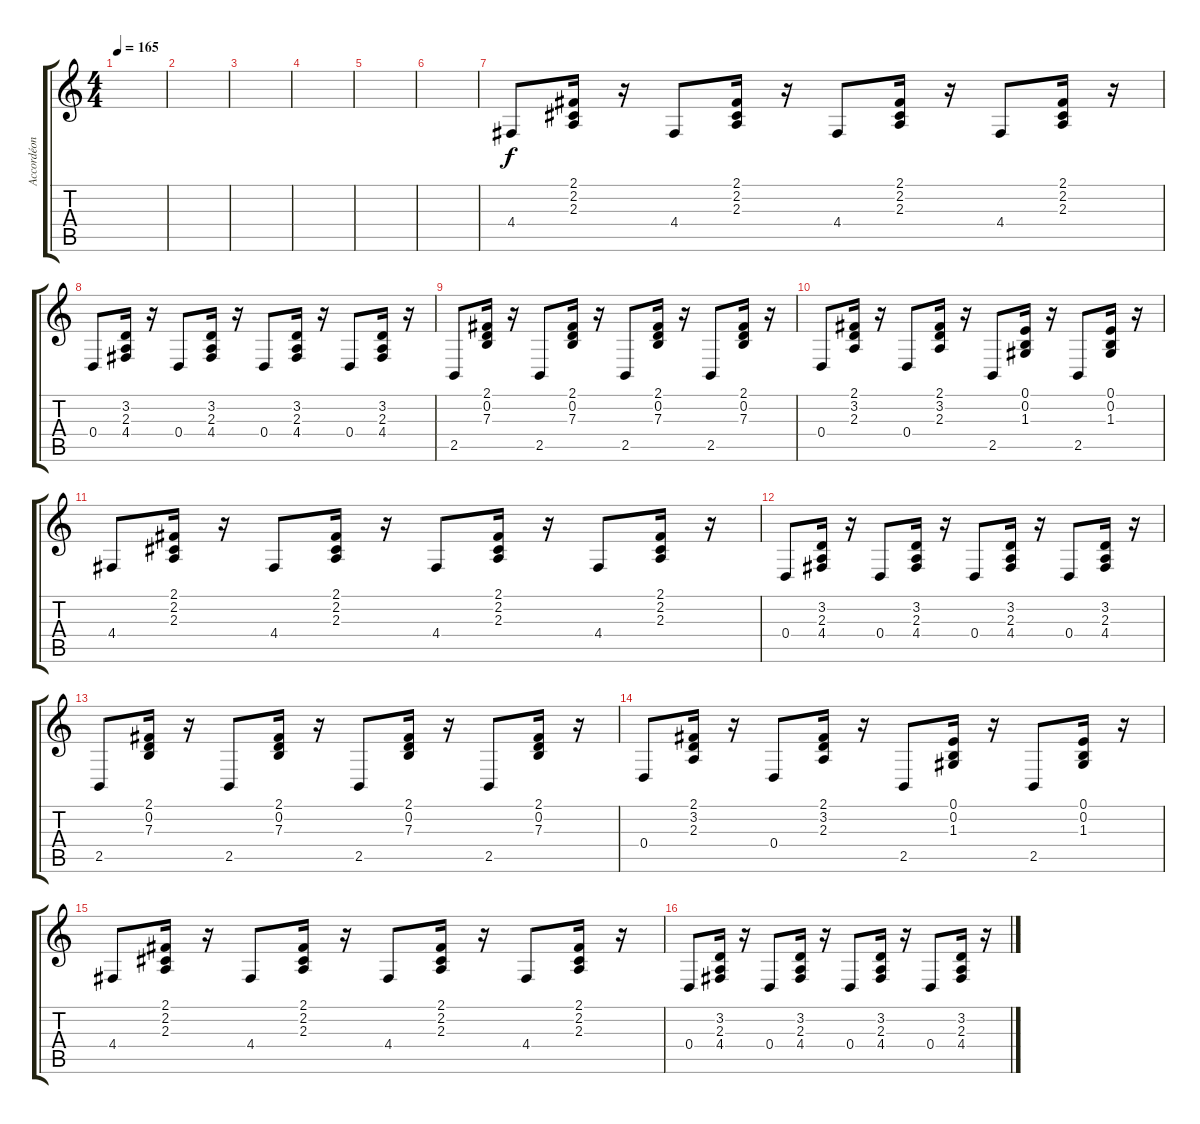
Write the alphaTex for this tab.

\track ("Accordéon 1" "Accordéon ") {instrument accordion}
\staff {score tabs}
\tuning (E4 B3 G3 D3 A2 E2) {hide}
\ts (4 4)
\tempo 165
\clef g2
\ks c
|
|
|
|
|
|
4.4.8 (2.1 2.2 2.3).16 r.16 4.4.8 (2.1 2.2 2.3).16 r.16 4.4.8 (2.1 2.2 2.3).16 r.16 4.4.8 (2.1 2.2 2.3).16 r.16 |
0.4.8 (3.2 2.3 4.4).16 r.16 0.4.8 (3.2 2.3 4.4).16 r.16 0.4.8 (3.2 2.3 4.4).16 r.16 0.4.8 (3.2 2.3 4.4).16 r.16 |
2.5.8 (2.1 0.2 7.3).16 r.16 2.5.8 (2.1 0.2 7.3).16 r.16 2.5.8 (2.1 0.2 7.3).16 r.16 2.5.8 (2.1 0.2 7.3).16 r.16 |
0.4.8 (2.1 3.2 2.3).16 r.16 0.4.8 (2.1 3.2 2.3).16 r.16 2.5.8 (0.1 0.2 1.3).16 r.16 2.5.8 (0.1 0.2 1.3).16 r.16 |
4.4.8 (2.1 2.2 2.3).16 r.16 4.4.8 (2.1 2.2 2.3).16 r.16 4.4.8 (2.1 2.2 2.3).16 r.16 4.4.8 (2.1 2.2 2.3).16 r.16 |
0.4.8 (3.2 2.3 4.4).16 r.16 0.4.8 (3.2 2.3 4.4).16 r.16 0.4.8 (3.2 2.3 4.4).16 r.16 0.4.8 (3.2 2.3 4.4).16 r.16 |
2.5.8 (2.1 0.2 7.3).16 r.16 2.5.8 (2.1 0.2 7.3).16 r.16 2.5.8 (2.1 0.2 7.3).16 r.16 2.5.8 (2.1 0.2 7.3).16 r.16 |
0.4.8 (2.1 3.2 2.3).16 r.16 0.4.8 (2.1 3.2 2.3).16 r.16 2.5.8 (0.1 0.2 1.3).16 r.16 2.5.8 (0.1 0.2 1.3).16 r.16 |
4.4.8 (2.1 2.2 2.3).16 r.16 4.4.8 (2.1 2.2 2.3).16 r.16 4.4.8 (2.1 2.2 2.3).16 r.16 4.4.8 (2.1 2.2 2.3).16 r.16 |
0.4.8 (3.2 2.3 4.4).16 r.16 0.4.8 (3.2 2.3 4.4).16 r.16 0.4.8 (3.2 2.3 4.4).16 r.16 0.4.8 (3.2 2.3 4.4).16 r.16
